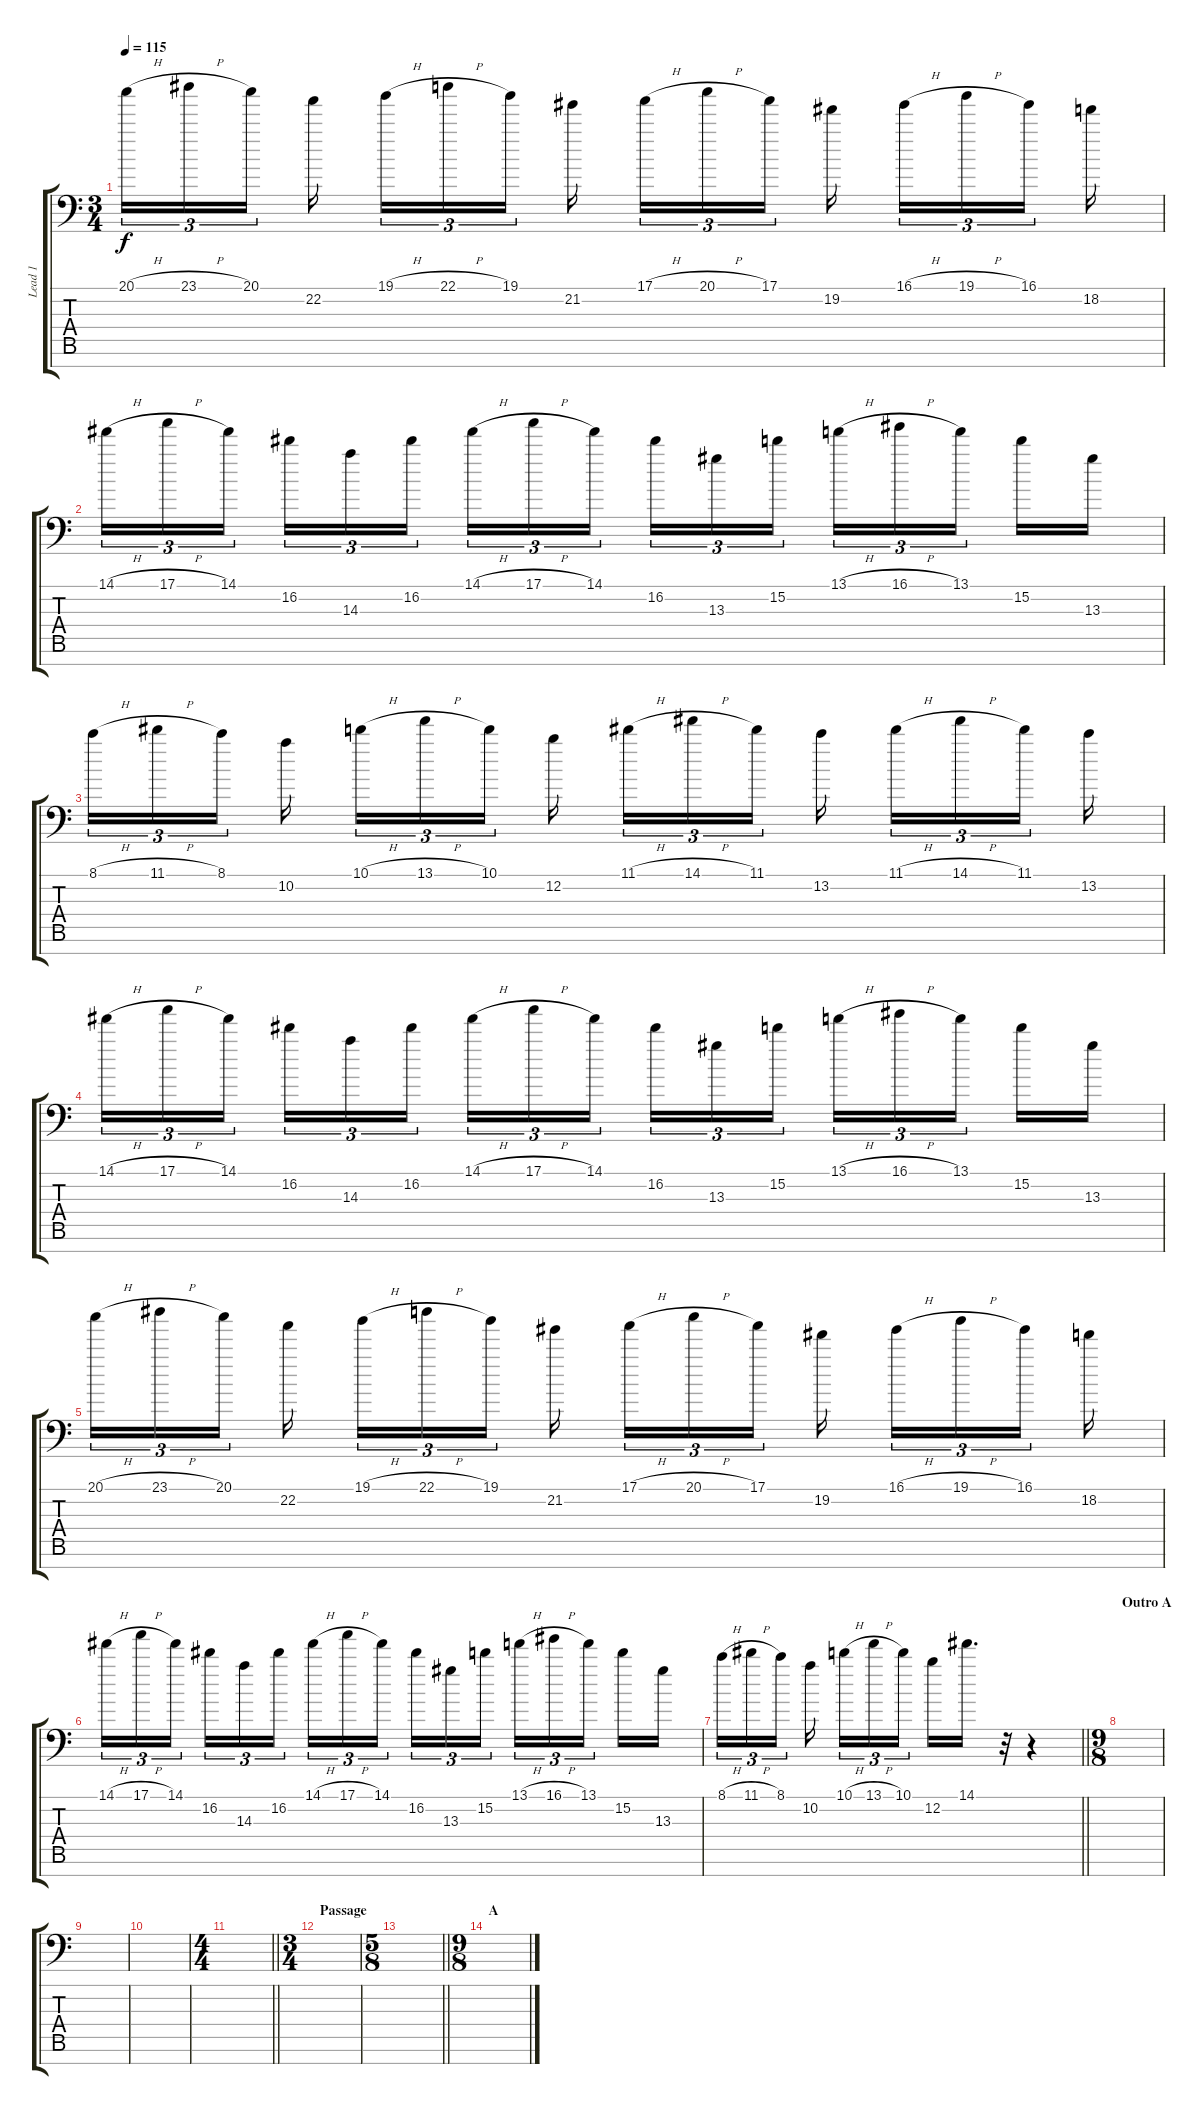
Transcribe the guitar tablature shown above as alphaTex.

\track ("Lead 1" "Lead 1") {instrument distortionguitar}
\staff {score tabs}
\tuning (E4 B3 G3 D3 A2 E2 A1) {hide}
\ts (3 4)
\tempo 115
\clef f4
\ks c
20.1{h}.16{tu (3 2) dy f} 23.1{h}.16{tu (3 2)} 20.1.16{tu (3 2) beam splitsecondary} 22.2.16{beam splitsecondary} 19.1{h}.16{tu (3 2)} 22.1{h}.16{tu (3 2)} 19.1.16{tu (3 2) beam splitsecondary} 21.2.16{beam splitsecondary} 17.1{h}.16{tu (3 2)} 20.1{h}.16{tu (3 2)} 17.1.16{tu (3 2)} 19.2.16{beam splitsecondary} 16.1{h}.16{tu (3 2)} 19.1{h}.16{tu (3 2)} 16.1.16{tu (3 2) beam splitsecondary} 18.2.16 |
14.1{h}.16{tu (3 2)} 17.1{h}.16{tu (3 2)} 14.1.16{tu (3 2) beam splitsecondary} 16.2.16{tu (3 2)} 14.3.16{tu (3 2)} 16.2.16{tu (3 2)} 14.1{h}.16{tu (3 2)} 17.1{h}.16{tu (3 2)} 14.1.16{tu (3 2) beam splitsecondary} 16.2.16{tu (3 2)} 13.3.16{tu (3 2)} 15.2.16{tu (3 2)} 13.1{h}.16{tu (3 2)} 16.1{h}.16{tu (3 2)} 13.1.16{tu (3 2) beam splitsecondary} 15.2.16 13.3.16 |
8.1{h}.16{tu (3 2)} 11.1{h}.16{tu (3 2)} 8.1.16{tu (3 2) beam splitsecondary} 10.2.16{beam splitsecondary} 10.1{h}.16{tu (3 2)} 13.1{h}.16{tu (3 2)} 10.1.16{tu (3 2) beam splitsecondary} 12.2.16{beam splitsecondary} 11.1{h}.16{tu (3 2)} 14.1{h}.16{tu (3 2)} 11.1.16{tu (3 2)} 13.2.16{beam splitsecondary} 11.1{h}.16{tu (3 2)} 14.1{h}.16{tu (3 2)} 11.1.16{tu (3 2) beam splitsecondary} 13.2.16 |
14.1{h}.16{tu (3 2)} 17.1{h}.16{tu (3 2)} 14.1.16{tu (3 2) beam splitsecondary} 16.2.16{tu (3 2)} 14.3.16{tu (3 2)} 16.2.16{tu (3 2)} 14.1{h}.16{tu (3 2)} 17.1{h}.16{tu (3 2)} 14.1.16{tu (3 2) beam splitsecondary} 16.2.16{tu (3 2)} 13.3.16{tu (3 2)} 15.2.16{tu (3 2)} 13.1{h}.16{tu (3 2)} 16.1{h}.16{tu (3 2)} 13.1.16{tu (3 2) beam splitsecondary} 15.2.16 13.3.16 |
20.1{h}.16{tu (3 2)} 23.1{h}.16{tu (3 2)} 20.1.16{tu (3 2) beam splitsecondary} 22.2.16{beam splitsecondary} 19.1{h}.16{tu (3 2)} 22.1{h}.16{tu (3 2)} 19.1.16{tu (3 2) beam splitsecondary} 21.2.16{beam splitsecondary} 17.1{h}.16{tu (3 2)} 20.1{h}.16{tu (3 2)} 17.1.16{tu (3 2)} 19.2.16{beam splitsecondary} 16.1{h}.16{tu (3 2)} 19.1{h}.16{tu (3 2)} 16.1.16{tu (3 2) beam splitsecondary} 18.2.16 |
14.1{h}.16{tu (3 2)} 17.1{h}.16{tu (3 2)} 14.1.16{tu (3 2) beam splitsecondary} 16.2.16{tu (3 2)} 14.3.16{tu (3 2)} 16.2.16{tu (3 2)} 14.1{h}.16{tu (3 2)} 17.1{h}.16{tu (3 2)} 14.1.16{tu (3 2) beam splitsecondary} 16.2.16{tu (3 2)} 13.3.16{tu (3 2)} 15.2.16{tu (3 2)} 13.1{h}.16{tu (3 2)} 16.1{h}.16{tu (3 2)} 13.1.16{tu (3 2) beam splitsecondary} 15.2.16 13.3.16 |
\barLineRight lightlight
8.1{h}.16{tu (3 2)} 11.1{h}.16{tu (3 2)} 8.1.16{tu (3 2) beam splitsecondary} 10.2.16{beam splitsecondary} 10.1{h}.16{tu (3 2)} 13.1{h}.16{tu (3 2)} 10.1.16{tu (3 2) beam splitsecondary} 12.2.16 14.1.16{d} r.32 r.4 |
\ts (9 8)
\section ("" "Outro A")
|
|
|
\ts (4 4)
\barLineRight lightlight
|
\ts (3 4)
\section ("" "Passage")
|
\ts (5 8)
\barLineRight lightlight
|
\ts (9 8)
\section ("" "A")
